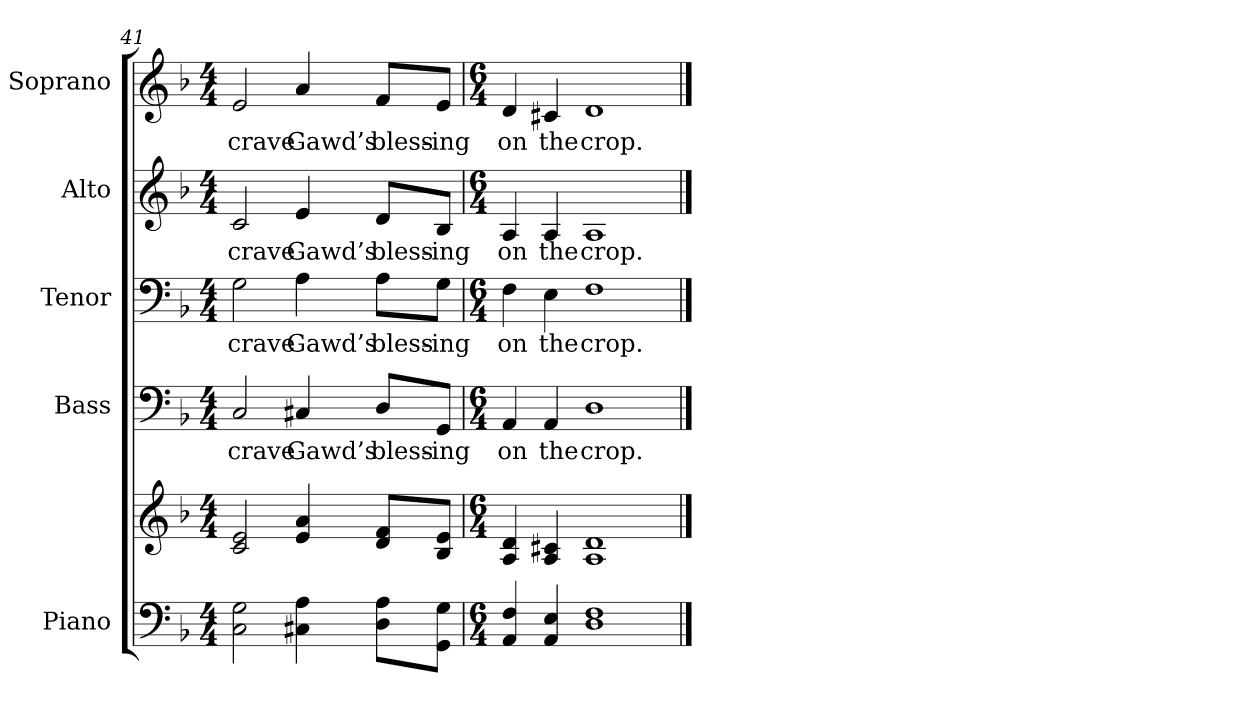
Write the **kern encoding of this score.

**kern	**kern	**kern	**text	**kern	**text	**kern	**text	**kern	**text
*part5	*part5	*part4	*part4	*part3	*part3	*part2	*part2	*part1	*part1
*staff6	*staff5	*staff4	*staff4	*staff3	*staff3	*staff2	*staff2	*staff1	*staff1
*I"Piano	*	*I"Bass	*	*I"Tenor	*	*I"Alto	*	*I"Soprano	*
*I'Pno.	*	*I'B.	*	*I'T.	*	*I'A.	*	*I'S.	*
!!LO:PB:g=z
*clefF4	*clefG2	*clefF4	*	*clefF4	*	*clefG2	*	*clefG2	*
*k[b-]	*k[b-]	*k[b-]	*	*k[b-]	*	*k[b-]	*	*k[b-]	*
*F:	*F:	*F:	*	*F:	*	*F:	*	*F:	*
*M4/4	*M4/4	*M4/4	*	*M4/4	*	*M4/4	*	*M4/4	*
=41	=41	=41	=41	=41	=41	=41	=41	=41	=41
!	!	!	!LO:LY:b:color=#000000	!	!	!	!	!	!
!	!	!	!	!	!LO:LY:b:color=#000000	!	!	!	!
!	!	!	!	!	!	!	!LO:LY:b:color=#000000	!	!
!	!	!	!	!	!	!	!	!	!LO:LY:b:color=#000000
2Ci\ 2Gi	2ci/ 2ei	2Ci/	crave	2Gi\	crave	2ci/	crave	2ei/	crave
!	!	!	!LO:LY:b:color=#000000	!	!	!	!	!	!
!	!	!	!	!	!LO:LY:b:color=#000000	!	!	!	!
!	!	!	!	!	!	!	!LO:LY:b:color=#000000	!	!
!	!	!	!	!	!	!	!	!	!LO:LY:b:color=#000000
4C#Xi\ 4Ai	4ei/ 4ai	4C#Xi/	Gawd’s	4Ai\	Gawd’s	4ei/	Gawd’s	4ai/	Gawd’s
!	!	!	!LO:LY:b:color=#000000	!	!	!	!	!	!
!	!	!	!	!	!LO:LY:b:color=#000000	!	!	!	!
!	!	!	!	!	!	!	!LO:LY:b:color=#000000	!	!
!	!	!	!	!	!	!	!	!	!LO:LY:b:color=#000000
8Di\ 8AiL	8di/ 8fiL	8Di/L	bless-	8Ai\L	bless-	8di/L	bless-	8fi/L	bless-
!	!	!	!LO:LY:b:color=#000000	!	!	!	!	!	!
!	!	!	!	!	!LO:LY:b:color=#000000	!	!	!	!
!	!	!	!	!	!	!	!LO:LY:b:color=#000000	!	!
!	!	!	!	!	!	!	!	!	!LO:LY:b:color=#000000
8GGi\ 8GiJ	8B-i/ 8eiJ	8GGi/J	-ing	8Gi\J	-ing	8B-i/J	-ing	8ei/J	-ing
=42	=42	=42	=42	=42	=42	=42	=42	=42	=42
*M6/4	*M6/4	*M6/4	*	*M6/4	*	*M6/4	*	*M6/4	*
!	!	!	!LO:LY:b:color=#000000	!	!	!	!	!	!
!	!	!	!	!	!LO:LY:b:color=#000000	!	!	!	!
!	!	!	!	!	!	!	!LO:LY:b:color=#000000	!	!
!	!	!	!	!	!	!	!	!	!LO:LY:b:color=#000000
4AAi/ 4Fi	4Ai/ 4di	4AAi/	on	4Fi\	on	4Ai/	on	4di/	on
!	!	!	!LO:LY:b:color=#000000	!	!	!	!	!	!
!	!	!	!	!	!LO:LY:b:color=#000000	!	!	!	!
!	!	!	!	!	!	!	!LO:LY:b:color=#000000	!	!
!	!	!	!	!	!	!	!	!	!LO:LY:b:color=#000000
4AAi/ 4Ei	4Ai/ 4c#Xi	4AAi/	the	4Ei\	the	4Ai/	the	4c#Xi/	the
!	!	!	!LO:LY:b:color=#000000	!	!	!	!	!	!
!	!	!	!	!	!LO:LY:b:color=#000000	!	!	!	!
!	!	!	!	!	!	!	!LO:LY:b:color=#000000	!	!
!	!	!	!	!	!	!	!	!	!LO:LY:b:color=#000000
1Di 1Fi	1Ai 1di	1Di	crop.	1Fi	crop.	1Ai	crop.	1di	crop.
==	==	==	==	==	==	==	==	==	==
*-	*-	*-	*-	*-	*-	*-	*-	*-	*-
